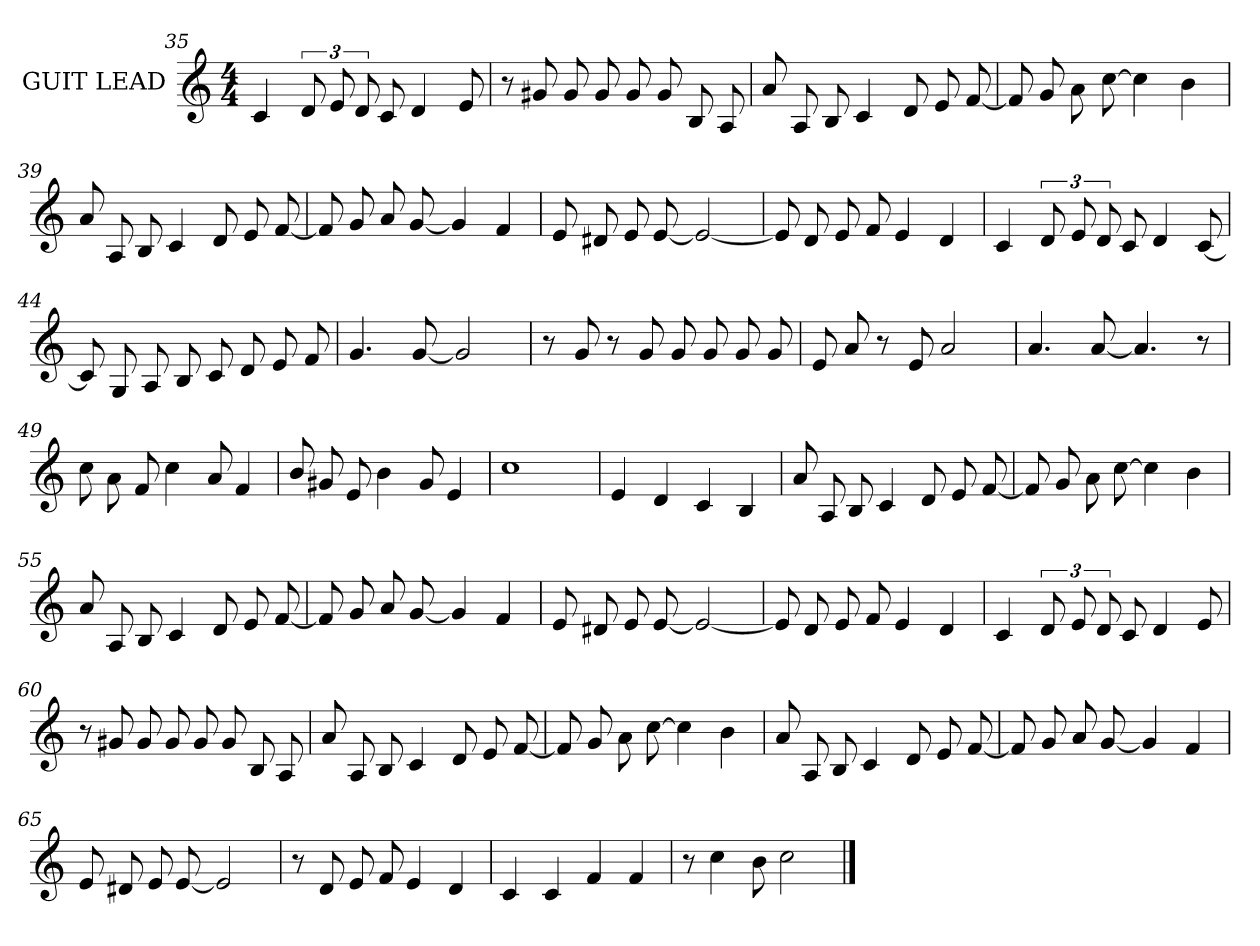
**kern
*part1
*staff1
*I"GUIT LEAD
*I'GUIT LEAD
*clefG2
*k[]
*M4/4
=35
4c/
12d/L
12e/
12d/
8c/
4d/
8e/
!!LO:LB:g=z
=36
8r
8g#X/
8g#/L
8g#/
8g#/L
8g#/
8B/L
8A/
=37
8a/L
8A/
8B/
4c/
8d/
8e/L
[<8f/
=38
8f/L]
8g/
8a\L
[>8cc\
4cc\]
4b\
=39
8a/L
8A/
8B/
4c/
8d/
8e/L
[<8f/
!!LO:LB:g=z
=40
8f/L]
8g/
8a/L
[<8g/
4g/]
4f/
=41
8e/L
8d#X/
8e/L
[<8e/
2e/_<
=42
8e/L]
8d/
8e/L
8f/
4e/
4d/
=43
4c/
12d/L
12e/
12d/
8c/
4d/
[<8c/
!!LO:LB:g=z
=44
8c/L]
8G/
8A/L
8B/
8c/L
8d/
8e/L
8f/
=45
4.g/
[<8g/
2g/]
=46
8r
8g/
8r
8g/
8g/L
8g/
8g/L
8g/
=47
8e/L
8a/
8r
8e/
2a/
=48
4.a/
[<8a/
4.a/]
8r
!!LO:PB:g=z
=49
8cc\L
8a\
8f/
4cc\
8a/
4f/
=50
8b/L
8g#X/
8e/
4b\
8g#/
4e/
=51
1cc
=52
4e/
4d/
4c/
4B/
=53
8a/L
8A/
8B/
4c/
8d/
8e/L
[<8f/
!!LO:LB:g=z
=54
8f/L]
8g/
8a\L
[>8cc\
4cc\]
4b\
=55
8a/L
8A/
8B/
4c/
8d/
8e/L
[<8f/
=56
8f/L]
8g/
8a/L
[<8g/
4g/]
4f/
=57
8e/L
8d#X/
8e/L
[<8e/
2e/_<
!!LO:LB:g=z
=58
8e/L]
8d/
8e/L
8f/
4e/
4d/
=59
4c/
12d/L
12e/
12d/
8c/
4d/
8e/
=60
8r
8g#X/
8g#/L
8g#/
8g#/L
8g#/
8B/L
8A/
=61
8a/L
8A/
8B/
4c/
8d/
8e/L
[<8f/
!!LO:LB:g=z
=62
8f/L]
8g/
8a\L
[>8cc\
4cc\]
4b\
=63
8a/L
8A/
8B/
4c/
8d/
8e/L
[<8f/
=64
8f/L]
8g/
8a/L
[<8g/
4g/]
4f/
=65
8e/L
8d#X/
8e/L
[<8e/
2e/]
!!LO:LB:g=z
=66
8r
8d/
8e/L
8f/
4e/
4d/
=67
4c/
4c/
4f/
4f/
=68
8r
4cc\
8b\
2cc\
==
*-
